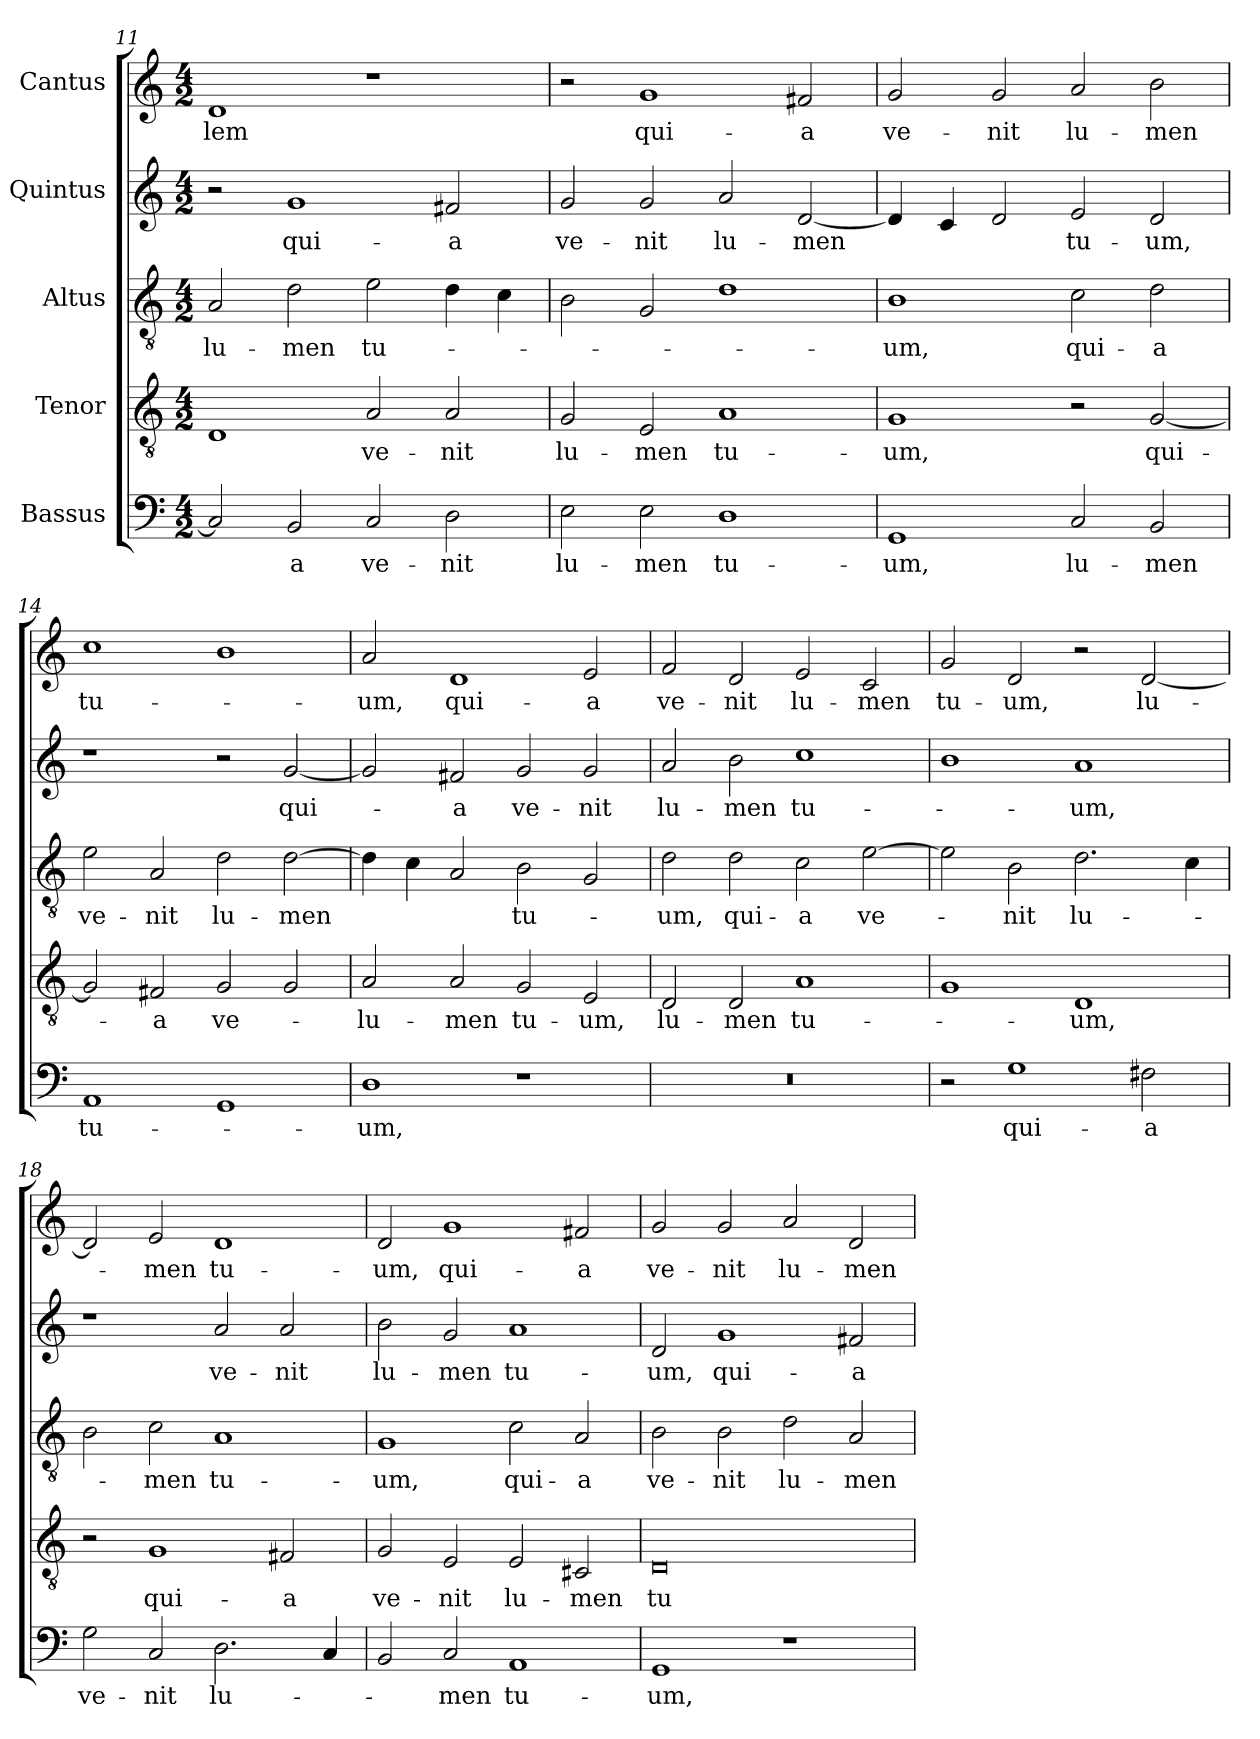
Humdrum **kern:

**kern	**text	**kern	**text	**kern	**text	**kern	**text	**kern	**text
*part5	*part5	*part4	*part4	*part3	*part3	*part2	*part2	*part1	*part1
*staff5	*staff5	*staff4	*staff4	*staff3	*staff3	*staff2	*staff2	*staff1	*staff1
*I"Bassus	*	*I"Tenor	*	*I"Altus	*	*I"Quintus	*	*I"Cantus	*
!!LO:PB:g=z
*clefF4	*	*clefGv2	*	*clefGv2	*	*clefG2	*	*clefG2	*
*k[]	*	*k[]	*	*k[]	*	*k[]	*	*k[]	*
*C:	*	*C:	*	*C:	*	*C:	*	*C:	*
*M4/2	*	*M4/2	*	*M4/2	*	*M4/2	*	*M4/2	*
=11	=11	=11	=11	=11	=11	=11	=11	=11	=11
!	!	!	!	!	!LO:LY:b	!	!	!	!LO:LY:b
2C/]	.	1D	.	2A/	lu-	2r	.	1d	-lem
!	!LO:LY:b	!	!	!	!LO:LY:b	!	!LO:LY:b	!	!
2BB/	-a	.	.	2d\	-men	1g	qui-	.	.
!	!LO:LY:b	!	!LO:LY:b	!	!LO:LY:b	!	!	!	!
2C/	ve-	2A/	ve-	2e\	tu-	.	.	1r	.
!	!LO:LY:b	!	!LO:LY:b	!	!	!	!LO:LY:b	!	!
2D\	-nit	2A/	-nit	4d\	.	2f#X/	-a	.	.
.	.	.	.	4c\	.	.	.	.	.
=12	=12	=12	=12	=12	=12	=12	=12	=12	=12
!	!LO:LY:b	!	!LO:LY:b	!	!	!	!LO:LY:b	!	!
2E\	lu-	2G/	lu-	2B\	.	2g/	ve-	2r	.
!	!LO:LY:b	!	!LO:LY:b	!	!	!	!LO:LY:b	!	!LO:LY:b
2E\	-men	2E/	-men	2G/	.	2g/	-nit	1g	qui-
!	!LO:LY:b	!	!LO:LY:b	!	!	!	!LO:LY:b	!	!
1D	tu-	1A	tu-	1d	.	2a/	lu-	.	.
!	!	!	!	!	!	!	!LO:LY:b	!	!LO:LY:b
.	.	.	.	.	.	[2d/	-men	2f#X/	-a
=13	=13	=13	=13	=13	=13	=13	=13	=13	=13
!	!LO:LY:b	!	!LO:LY:b	!	!LO:LY:b	!	!	!	!LO:LY:b
1GG	-um,	1G	-um,	1B	-um,	4d/]	.	2g/	ve-
.	.	.	.	.	.	4c/	.	.	.
!	!	!	!	!	!	!	!	!	!LO:LY:b
.	.	.	.	.	.	2d/	.	2g/	-nit
!	!LO:LY:b	!	!	!	!LO:LY:b	!	!LO:LY:b	!	!LO:LY:b
2C/	lu-	2r	.	2c\	qui-	2e/	tu-	2a/	lu-
!	!LO:LY:b	!	!LO:LY:b	!	!LO:LY:b	!	!LO:LY:b	!	!LO:LY:b
2BB/	-men	[2G/	qui-	2d\	-a	2d/	-um,	2b\	-men
=14	=14	=14	=14	=14	=14	=14	=14	=14	=14
!	!LO:LY:b	!	!	!	!LO:LY:b	!	!	!	!LO:LY:b
1AA	tu-	2G/]	.	2e\	ve-	1r	.	1cc	tu-
!	!	!	!LO:LY:b	!	!LO:LY:b	!	!	!	!
.	.	2F#X/	-a	2A/	-nit	.	.	.	.
!	!	!	!LO:LY:b	!	!LO:LY:b	!	!	!	!
1GG	.	2G/	ve-	2d\	lu-	2r	.	1b	.
!	!	!	!	!	!LO:LY:b	!	!LO:LY:b	!	!
.	.	2G/	.	[2d\	-men	[2g/	qui-	.	.
=15	=15	=15	=15	=15	=15	=15	=15	=15	=15
!	!LO:LY:b	!	!LO:LY:b	!	!	!	!	!	!LO:LY:b
1D	-um,	2A/	lu-	4d\]	.	2g/]	.	2a/	-um,
.	.	.	.	4c\	.	.	.	.	.
!	!	!	!LO:LY:b	!	!	!	!LO:LY:b	!	!LO:LY:b
.	.	2A/	-men	2A/	.	2f#X/	-a	1d	qui-
!	!	!	!LO:LY:b	!	!LO:LY:b	!	!LO:LY:b	!	!
1r	.	2G/	tu-	2B\	tu-	2g/	ve-	.	.
!	!	!	!LO:LY:b	!	!	!	!LO:LY:b	!	!LO:LY:b
.	.	2E/	-um,	2G/	.	2g/	-nit	2e/	-a
!!LO:LB:g=z
=16	=16	=16	=16	=16	=16	=16	=16	=16	=16
!	!	!	!LO:LY:b	!	!LO:LY:b	!	!LO:LY:b	!	!LO:LY:b
0r	.	2D/	lu-	2d\	-um,	2a/	lu-	2f/	ve-
!	!	!	!LO:LY:b	!	!LO:LY:b	!	!LO:LY:b	!	!LO:LY:b
.	.	2D/	-men	2d\	qui-	2b\	-men	2d/	-nit
!	!	!	!LO:LY:b	!	!LO:LY:b	!	!LO:LY:b	!	!LO:LY:b
.	.	1A	tu-	2c\	-a	1cc	tu-	2e/	lu-
!	!	!	!	!	!LO:LY:b	!	!	!	!LO:LY:b
.	.	.	.	[2e\	ve-	.	.	2c/	-men
=17	=17	=17	=17	=17	=17	=17	=17	=17	=17
!	!	!	!	!	!	!	!	!	!LO:LY:b
2r	.	1G	.	2e\]	.	1b	.	2g/	tu-
!	!LO:LY:b	!	!	!	!LO:LY:b	!	!	!	!LO:LY:b
1G	qui-	.	.	2B\	-nit	.	.	2d/	-um,
!	!	!	!LO:LY:b	!	!LO:LY:b	!	!LO:LY:b	!	!
.	.	1D	-um,	2.d\	lu-	1a	-um,	2r	.
!	!LO:LY:b	!	!	!	!	!	!	!	!LO:LY:b
2F#X\	-a	.	.	.	.	.	.	[2d/	lu-
.	.	.	.	4c\	.	.	.	.	.
=18	=18	=18	=18	=18	=18	=18	=18	=18	=18
!	!LO:LY:b	!	!	!	!	!	!	!	!
2G\	ve-	2r	.	2B\	.	1r	.	2d/]	.
!	!LO:LY:b	!	!LO:LY:b	!	!LO:LY:b	!	!	!	!LO:LY:b
2C/	-nit	1G	qui-	2c\	-men	.	.	2e/	-men
!	!LO:LY:b	!	!	!	!LO:LY:b	!	!LO:LY:b	!	!LO:LY:b
2.D\	lu-	.	.	1A	tu-	2a/	ve-	1d	tu-
!	!	!	!LO:LY:b	!	!	!	!LO:LY:b	!	!
.	.	2F#X/	-a	.	.	2a/	-nit	.	.
4C/	.	.	.	.	.	.	.	.	.
=19	=19	=19	=19	=19	=19	=19	=19	=19	=19
!	!	!	!LO:LY:b	!	!LO:LY:b	!	!LO:LY:b	!	!LO:LY:b
2BB/	.	2G/	ve-	1G	-um,	2b\	lu-	2d/	-um,
!	!LO:LY:b	!	!LO:LY:b	!	!	!	!LO:LY:b	!	!LO:LY:b
2C/	-men	2E/	-nit	.	.	2g/	-men	1g	qui-
!	!LO:LY:b	!	!LO:LY:b	!	!LO:LY:b	!	!LO:LY:b	!	!
1AA	tu-	2E/	lu-	2c\	qui-	1a	tu-	.	.
!	!	!	!LO:LY:b	!	!LO:LY:b	!	!	!	!LO:LY:b
.	.	2C#X/	-men	2A/	-a	.	.	2f#X/	-a
=20	=20	=20	=20	=20	=20	=20	=20	=20	=20
!	!LO:LY:b	!	!LO:LY:b	!	!LO:LY:b	!	!LO:LY:b	!	!LO:LY:b
1GG	-um,	0D	tu-	2B\	ve-	2d/	-um,	2g/	ve-
!	!	!	!	!	!LO:LY:b	!	!LO:LY:b	!	!LO:LY:b
.	.	.	.	2B\	-nit	1g	qui-	2g/	-nit
!	!	!	!	!	!LO:LY:b	!	!	!	!LO:LY:b
1r	.	.	.	2d\	lu-	.	.	2a/	lu-
!	!	!	!	!	!LO:LY:b	!	!LO:LY:b	!	!LO:LY:b
.	.	.	.	2A/	-men	2f#X/	-a	2d/	-men
=	=	=	=	=	=	=	=	=	=
*-	*-	*-	*-	*-	*-	*-	*-	*-	*-
